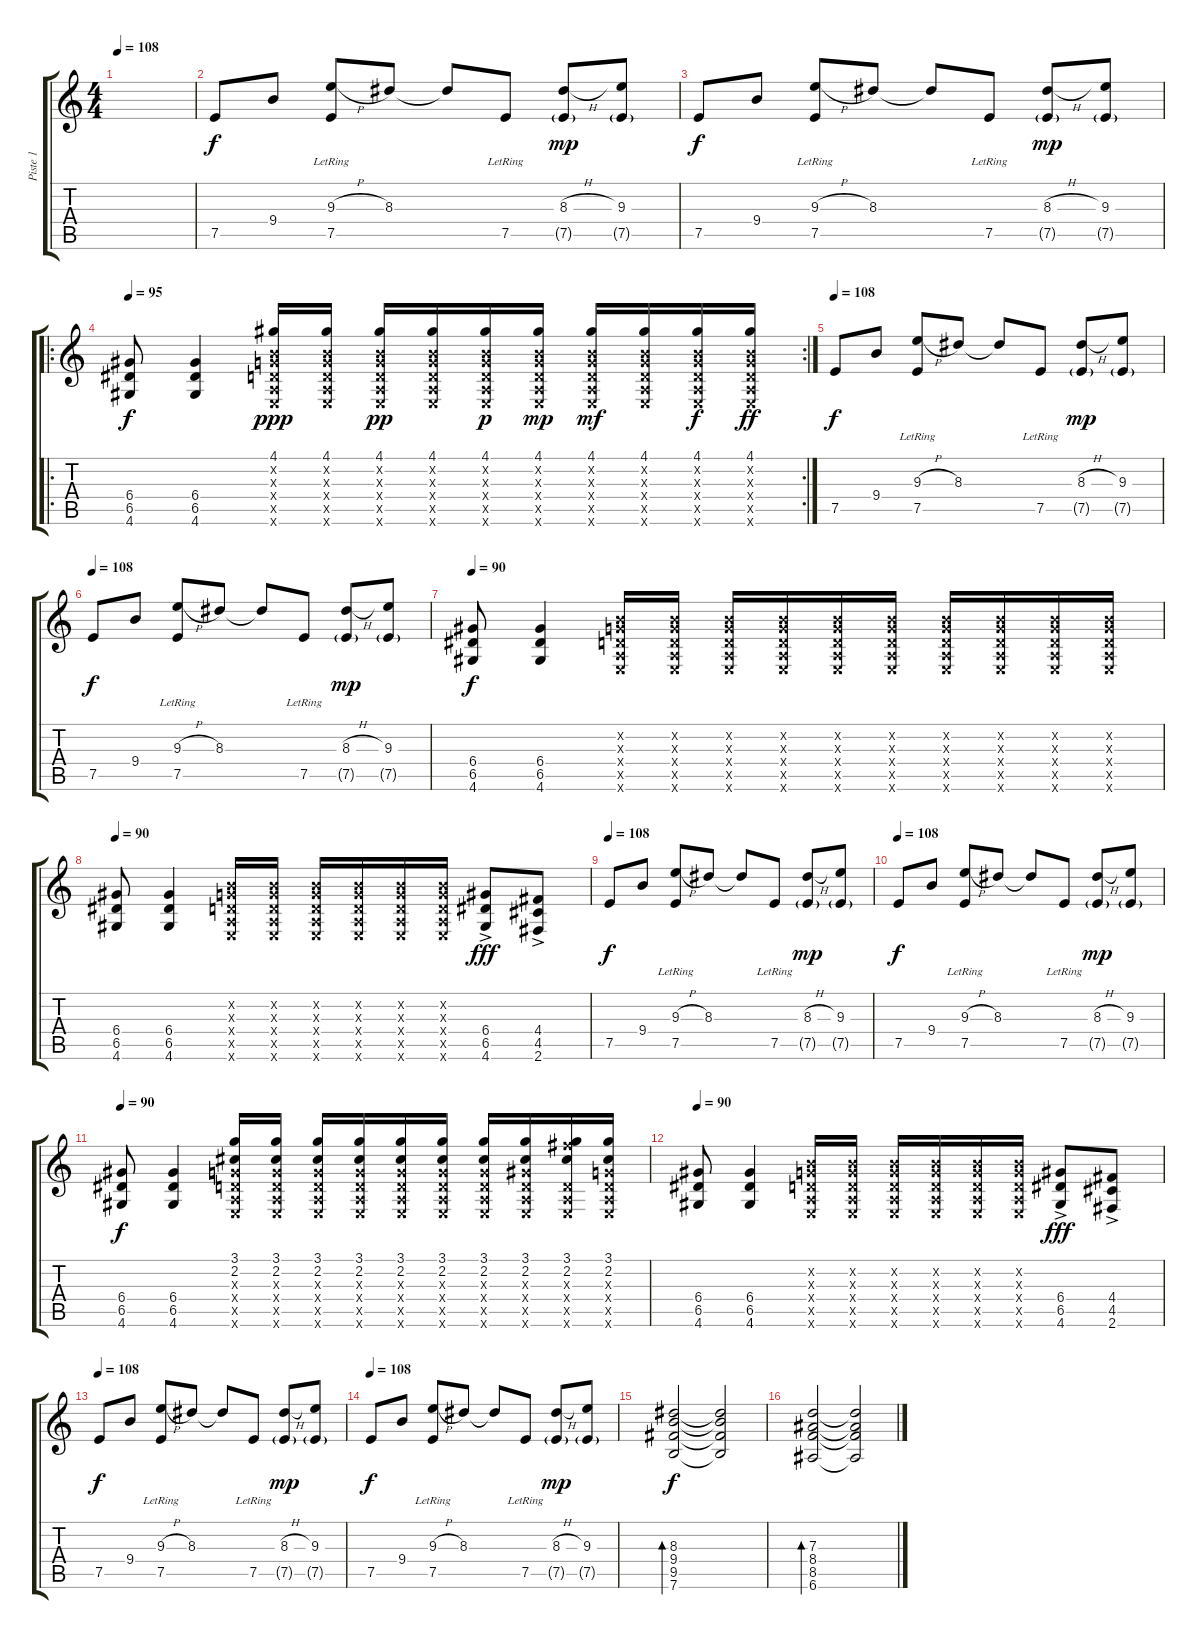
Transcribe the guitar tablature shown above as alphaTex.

\track ("Piste 1" "Piste 1") {instrument electricguitarclean}
\staff {score tabs}
\tuning (E4 B3 G3 D3 A2 E2) {hide}
\ts (4 4)
\tempo 108
\clef g2
\ks c
|
7.5.8{instrument electricguitarclean} 9.4.8 (9.3{h} 7.5{lr}).8 8.3.8 8.3{t}.8 7.5{lr}.8 (8.3{h} 7.5{g}).8{dy mp} (9.3 7.5{g}).8 |
7.5.8{dy f} 9.4.8 (9.3{h} 7.5{lr}).8 8.3.8 8.3{t}.8 7.5{lr}.8 (8.3{h} 7.5{g}).8{dy mp} (9.3 7.5{g}).8 |
\ro
\rc 2
\tempo 95
(6.4 6.5 4.6).8{dy f volume 16 instrument distortionguitar} (6.4 6.5 4.6).4 (4.1 0.2{x} 0.3{x} 0.4{x} 0.5{x} 0.6{x}).16{dy ppp} (4.1 0.2{x} 0.3{x} 0.4{x} 0.5{x} 0.6{x}).16 (4.1 0.2{x} 0.3{x} 0.4{x} 0.5{x} 0.6{x}).16{dy pp} (4.1 0.2{x} 0.3{x} 0.4{x} 0.5{x} 0.6{x}).16 (4.1 0.2{x} 0.3{x} 0.4{x} 0.5{x} 0.6{x}).16{dy p} (4.1 0.2{x} 0.3{x} 0.4{x} 0.5{x} 0.6{x}).16{dy mp} (4.1 0.2{x} 0.3{x} 0.4{x} 0.5{x} 0.6{x}).16{dy mf} (4.1 0.2{x} 0.3{x} 0.4{x} 0.5{x} 0.6{x}).16 (4.1 0.2{x} 0.3{x} 0.4{x} 0.5{x} 0.6{x}).16{dy f} (4.1 0.2{x} 0.3{x} 0.4{x} 0.5{x} 0.6{x}).16{dy ff} |
\tempo 108
7.5.8{dy f instrument electricguitarclean} 9.4.8 (9.3{h} 7.5{lr}).8 8.3.8 8.3{t}.8 7.5{lr}.8 (8.3{h} 7.5{g}).8{dy mp} (9.3 7.5{g}).8 |
\tempo 108
7.5.8{dy f instrument electricguitarclean} 9.4.8 (9.3{h} 7.5{lr}).8 8.3.8 8.3{t}.8 7.5{lr}.8 (8.3{h} 7.5{g}).8{dy mp} (9.3 7.5{g}).8 |
\tempo 90
(6.4 6.5 4.6).8{dy f volume 16 instrument distortionguitar} (6.4 6.5 4.6).4 (0.2{x} 0.3{x} 0.4{x} 0.5{x} 0.6{x}).16 (0.2{x} 0.3{x} 0.4{x} 0.5{x} 0.6{x}).16 (0.2{x} 0.3{x} 0.4{x} 0.5{x} 0.6{x}).16 (0.2{x} 0.3{x} 0.4{x} 0.5{x} 0.6{x}).16 (0.2{x} 0.3{x} 0.4{x} 0.5{x} 0.6{x}).16 (0.2{x} 0.3{x} 0.4{x} 0.5{x} 0.6{x}).16 (0.2{x} 0.3{x} 0.4{x} 0.5{x} 0.6{x}).16 (0.2{x} 0.3{x} 0.4{x} 0.5{x} 0.6{x}).16 (0.2{x} 0.3{x} 0.4{x} 0.5{x} 0.6{x}).16 (0.2{x} 0.3{x} 0.4{x} 0.5{x} 0.6{x}).16 |
\tempo 90
(6.4 6.5 4.6).8{instrument distortionguitar} (6.4 6.5 4.6).4 (0.2{x} 0.3{x} 0.4{x} 0.5{x} 0.6{x}).16 (0.2{x} 0.3{x} 0.4{x} 0.5{x} 0.6{x}).16 (0.2{x} 0.3{x} 0.4{x} 0.5{x} 0.6{x}).16 (0.2{x} 0.3{x} 0.4{x} 0.5{x} 0.6{x}).16 (0.2{x} 0.3{x} 0.4{x} 0.5{x} 0.6{x}).16 (0.2{x} 0.3{x} 0.4{x} 0.5{x} 0.6{x}).16 (6.4{ac} 6.5{ac} 4.6{ac}).8{dy fff} (4.4{ac} 4.5{ac} 2.6{ac}).8 |
\tempo 108
7.5.8{dy f instrument electricguitarclean} 9.4.8 (9.3{h} 7.5{lr}).8 8.3.8 8.3{t}.8 7.5{lr}.8 (8.3{h} 7.5{g}).8{dy mp} (9.3 7.5{g}).8 |
\tempo 108
7.5.8{dy f instrument electricguitarclean} 9.4.8 (9.3{h} 7.5{lr}).8 8.3.8 8.3{t}.8 7.5{lr}.8 (8.3{h} 7.5{g}).8{dy mp} (9.3 7.5{g}).8 |
\tempo 90
(6.4 6.5 4.6).8{dy f volume 16 instrument distortionguitar} (6.4 6.5 4.6).4 (3.1 2.2 0.3{x} 0.4{x} 0.5{x} 0.6{x}).16 (3.1 2.2 0.3{x} 0.4{x} 0.5{x} 0.6{x}).16 (3.1 2.2 0.3{x} 0.4{x} 0.5{x} 0.6{x}).16 (3.1 2.2 0.3{x} 0.4{x} 0.5{x} 0.6{x}).16 (3.1 2.2 0.3{x} 0.4{x} 0.5{x} 0.6{x}).16 (3.1 2.2 0.3{x} 0.4{x} 0.5{x} 0.6{x}).16 (3.1 2.2 0.3{x} 0.4{x} 0.5{x} 0.6{x}).16 (3.1 2.2 1.3{x} 0.4{x} 0.5{x} 0.6{x}).16 (3.1 2.2 11.3{x} 0.4{x} 0.5{x} 0.6{x}).16 (3.1 2.2 0.3{x} 0.4{x} 0.5{x} 0.6{x}).16 |
\tempo 90
(6.4 6.5 4.6).8{instrument distortionguitar} (6.4 6.5 4.6).4 (0.2{x} 0.3{x} 0.4{x} 0.5{x} 0.6{x}).16 (0.2{x} 0.3{x} 0.4{x} 0.5{x} 0.6{x}).16 (0.2{x} 0.3{x} 0.4{x} 0.5{x} 0.6{x}).16 (0.2{x} 0.3{x} 0.4{x} 0.5{x} 0.6{x}).16 (0.2{x} 0.3{x} 0.4{x} 0.5{x} 0.6{x}).16 (0.2{x} 0.3{x} 0.4{x} 0.5{x} 0.6{x}).16 (6.4{ac} 6.5{ac} 4.6{ac}).8{dy fff} (4.4{ac} 4.5{ac} 2.6{ac}).8 |
\tempo 108
7.5.8{dy f instrument electricguitarclean} 9.4.8 (9.3{h} 7.5{lr}).8 8.3.8 8.3{t}.8 7.5{lr}.8 (8.3{h} 7.5{g}).8{dy mp} (9.3 7.5{g}).8 |
\tempo 108
7.5.8{dy f instrument electricguitarclean} 9.4.8 (9.3{h} 7.5{lr}).8 8.3.8 8.3{t}.8 7.5{lr}.8 (8.3{h} 7.5{g}).8{dy mp} (9.3 7.5{g}).8 |
(8.3 9.4 9.5 7.6).2{bd 480 dy f} (8.3{t} 9.4{t} 9.5{t} 7.6{t}).2 |
(7.3 8.4 8.5 6.6).2{bd 480} (7.3{t} 8.4{t} 8.5{t} 6.6{t}).2
